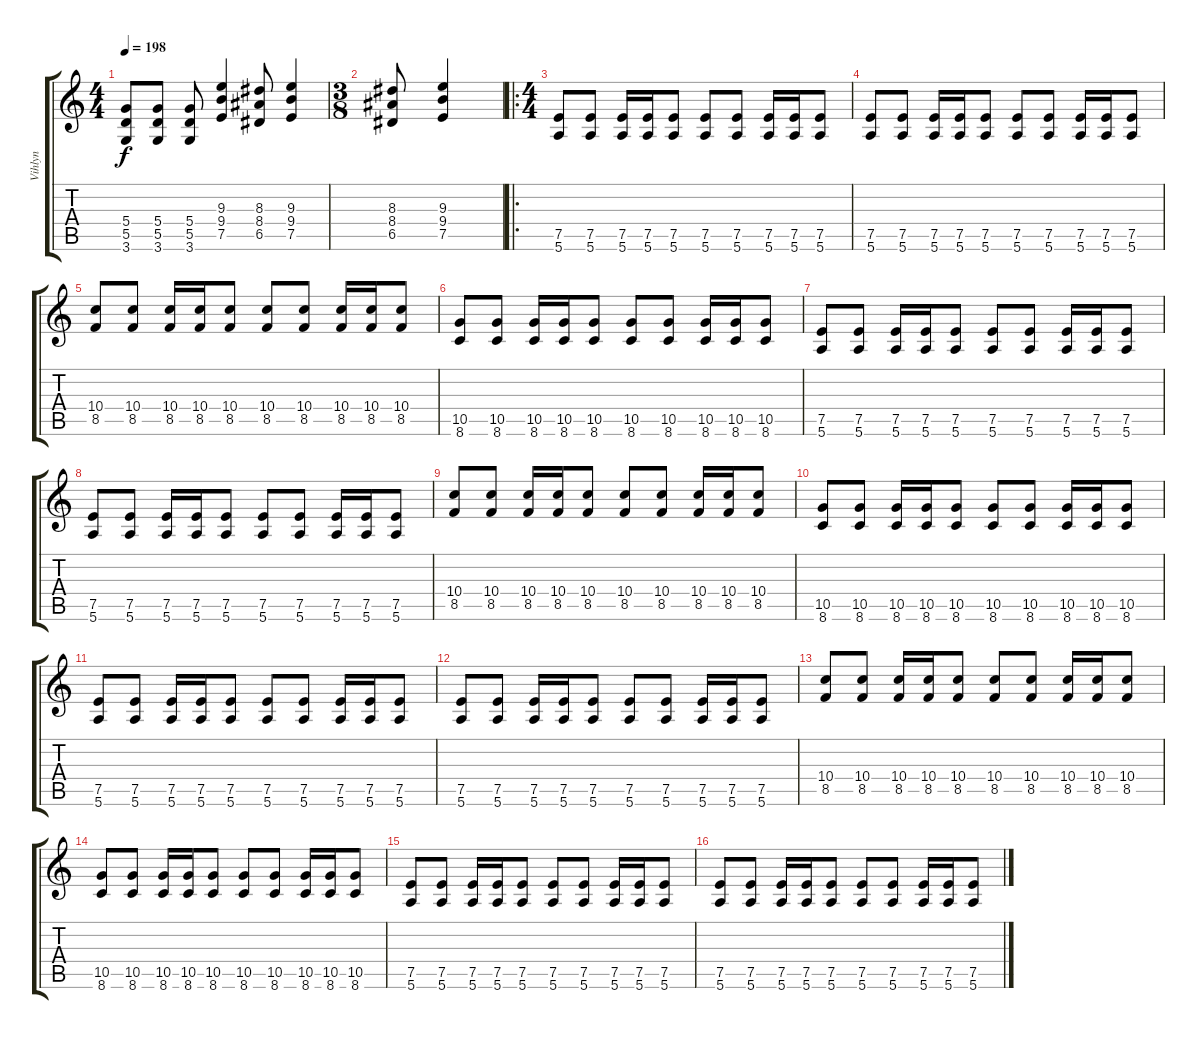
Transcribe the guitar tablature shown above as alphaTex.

\track ("Vihlyn" "Vihlyn") {instrument distortionguitar}
\staff {score tabs}
\tuning (E4 B3 G3 D3 A2 E2) {hide}
\ts (4 4)
\tempo 198
\clef g2
\ks c
(5.4 5.5 3.6).8{dy f} (5.4 5.5 3.6).8 (5.4 5.5 3.6).8 (9.3 9.4 7.5).4 (8.3 8.4 6.5).8 (9.3 9.4 7.5).4 |
\ts (3 8)
(8.3 8.4 6.5).8 (9.3 9.4 7.5).4 |
\ro
\ts (4 4)
(7.5 5.6).8 (7.5 5.6).8 (7.5 5.6).16 (7.5 5.6).16 (7.5 5.6).8 (7.5 5.6).8 (7.5 5.6).8 (7.5 5.6).16 (7.5 5.6).16 (7.5 5.6).8 |
(7.5 5.6).8 (7.5 5.6).8 (7.5 5.6).16 (7.5 5.6).16 (7.5 5.6).8 (7.5 5.6).8 (7.5 5.6).8 (7.5 5.6).16 (7.5 5.6).16 (7.5 5.6).8 |
(10.4 8.5).8 (10.4 8.5).8 (10.4 8.5).16 (10.4 8.5).16 (10.4 8.5).8 (10.4 8.5).8 (10.4 8.5).8 (10.4 8.5).16 (10.4 8.5).16 (10.4 8.5).8 |
(10.5 8.6).8 (10.5 8.6).8 (10.5 8.6).16 (10.5 8.6).16 (10.5 8.6).8 (10.5 8.6).8 (10.5 8.6).8 (10.5 8.6).16 (10.5 8.6).16 (10.5 8.6).8 |
(7.5 5.6).8 (7.5 5.6).8 (7.5 5.6).16 (7.5 5.6).16 (7.5 5.6).8 (7.5 5.6).8 (7.5 5.6).8 (7.5 5.6).16 (7.5 5.6).16 (7.5 5.6).8 |
(7.5 5.6).8 (7.5 5.6).8 (7.5 5.6).16 (7.5 5.6).16 (7.5 5.6).8 (7.5 5.6).8 (7.5 5.6).8 (7.5 5.6).16 (7.5 5.6).16 (7.5 5.6).8 |
(10.4 8.5).8 (10.4 8.5).8 (10.4 8.5).16 (10.4 8.5).16 (10.4 8.5).8 (10.4 8.5).8 (10.4 8.5).8 (10.4 8.5).16 (10.4 8.5).16 (10.4 8.5).8 |
(10.5 8.6).8 (10.5 8.6).8 (10.5 8.6).16 (10.5 8.6).16 (10.5 8.6).8 (10.5 8.6).8 (10.5 8.6).8 (10.5 8.6).16 (10.5 8.6).16 (10.5 8.6).8 |
(7.5 5.6).8 (7.5 5.6).8 (7.5 5.6).16 (7.5 5.6).16 (7.5 5.6).8 (7.5 5.6).8 (7.5 5.6).8 (7.5 5.6).16 (7.5 5.6).16 (7.5 5.6).8 |
(7.5 5.6).8 (7.5 5.6).8 (7.5 5.6).16 (7.5 5.6).16 (7.5 5.6).8 (7.5 5.6).8 (7.5 5.6).8 (7.5 5.6).16 (7.5 5.6).16 (7.5 5.6).8 |
(10.4 8.5).8 (10.4 8.5).8 (10.4 8.5).16 (10.4 8.5).16 (10.4 8.5).8 (10.4 8.5).8 (10.4 8.5).8 (10.4 8.5).16 (10.4 8.5).16 (10.4 8.5).8 |
(10.5 8.6).8 (10.5 8.6).8 (10.5 8.6).16 (10.5 8.6).16 (10.5 8.6).8 (10.5 8.6).8 (10.5 8.6).8 (10.5 8.6).16 (10.5 8.6).16 (10.5 8.6).8 |
(7.5 5.6).8 (7.5 5.6).8 (7.5 5.6).16 (7.5 5.6).16 (7.5 5.6).8 (7.5 5.6).8 (7.5 5.6).8 (7.5 5.6).16 (7.5 5.6).16 (7.5 5.6).8 |
(7.5 5.6).8 (7.5 5.6).8 (7.5 5.6).16 (7.5 5.6).16 (7.5 5.6).8 (7.5 5.6).8 (7.5 5.6).8 (7.5 5.6).16 (7.5 5.6).16 (7.5 5.6).8
